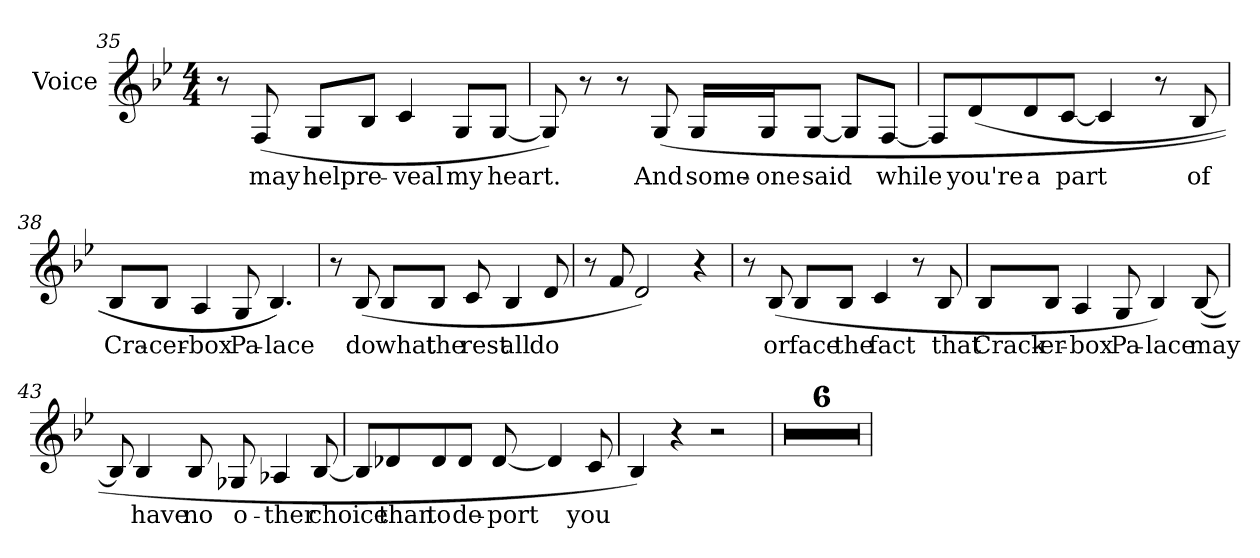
**kern	**text
*part1	*part1
*staff1	*staff1
*I"Voice	*
*I'Voice	*
*clefG2	*
*k[b-e-]	*
*B-:	*
*M4/4	*
=35	=35
8r	.
!	!LO:LY:b:color=#000000
(8Fi/	may
!	!LO:LY:b:color=#000000
8Gi/L	help
!	!LO:LY:b:color=#000000
8B-i/J	re-
!	!LO:LY:b:color=#000000
4ci/	-veal
!	!LO:LY:b:color=#000000
8Gi/L	my
!	!LO:LY:b:color=#000000
[8Gi/J	heart.
!!LO:LB:g=z
=36	=36
8Gi/])	.
8r	.
8r	.
!	!LO:LY:b:color=#000000
(8Gi/	And
!	!LO:LY:b:color=#000000
16Gi/LL	some-
!	!LO:LY:b:color=#000000
16Gi/J	-one
!	!LO:LY:b:color=#000000
[8Gi/J	said
8Gi/L]	.
!	!LO:LY:b:color=#000000
[8Fi/J	while
=37	=37
8Fi/L]	.
!	!LO:LY:b:color=#000000
(8di/	you're
!	!LO:LY:b:color=#000000
8di/	a
!	!LO:LY:b:color=#000000
[8ci/J	part
4ci/]	.
8r	.
!	!LO:LY:b:color=#000000
8B-i/	of
=38	=38
!	!LO:LY:b:color=#000000
8B-i/L	Cra-
!	!LO:LY:b:color=#000000
8B-i/J	-cer-
!	!LO:LY:b:color=#000000
4Ai/	-box
!	!LO:LY:b:color=#000000
8Gi/	Pa-
!	!LO:LY:b:color=#000000
4.B-i/))	-lace
!!LO:PB:g=z
=39	=39
8r	.
!	!LO:LY:b:color=#000000
(8B-i/	do
!	!LO:LY:b:color=#000000
8B-i/L	what
!	!LO:LY:b:color=#000000
8B-i/J	the
!	!LO:LY:b:color=#000000
8ci/	rest
!	!LO:LY:b:color=#000000
4B-i/	all
!	!LO:LY:b:color=#000000
8di/	do
=40	=40
8r	.
8fi/	.
2di/)	.
4r	.
=41	=41
8r	.
!	!LO:LY:b:color=#000000
(8B-i/	or
!	!LO:LY:b:color=#000000
8B-i/L	face
!	!LO:LY:b:color=#000000
8B-i/J	the
!	!LO:LY:b:color=#000000
4ci/	fact
8r	.
!	!LO:LY:b:color=#000000
8B-i/	that
=42	=42
!	!LO:LY:b:color=#000000
8B-i/L	Crack-
!	!LO:LY:b:color=#000000
8B-i/J	-er-
!	!LO:LY:b:color=#000000
4Ai/	-box
!	!LO:LY:b:color=#000000
8Gi/	Pa-
!	!LO:LY:b:color=#000000
4B-i/)	-lace
!	!LO:LY:b:color=#000000
([8B-i/	may
!!LO:LB:g=z
=43	=43
8B-i/]	.
!	!LO:LY:b:color=#000000
4B-i/	have
!	!LO:LY:b:color=#000000
8B-i/	no
!	!LO:LY:b:color=#000000
8G-Xi/	o-
!	!LO:LY:b:color=#000000
4A-Xi/	-ther
!	!LO:LY:b:color=#000000
[8B-i/	choice
=44	=44
8B-i/L]	.
!	!LO:LY:b:color=#000000
8d-Xi/	than
!	!LO:LY:b:color=#000000
8d-i/	to
!	!LO:LY:b:color=#000000
8d-i/J	de-
!	!LO:LY:b:color=#000000
[8d-i/	-port
4d-i/]	.
!	!LO:LY:b:color=#000000
8ci/	you
=45	=45
4B-i/)	.
4r	.
2r	.
=46	=46
1r	.
=47	=47
1r	.
=48	=48
1r	.
!!LO:LB:g=z
=49	=49
1r	.
=50	=50
1r	.
=51	=51
1r	.
=	=
*-	*-
